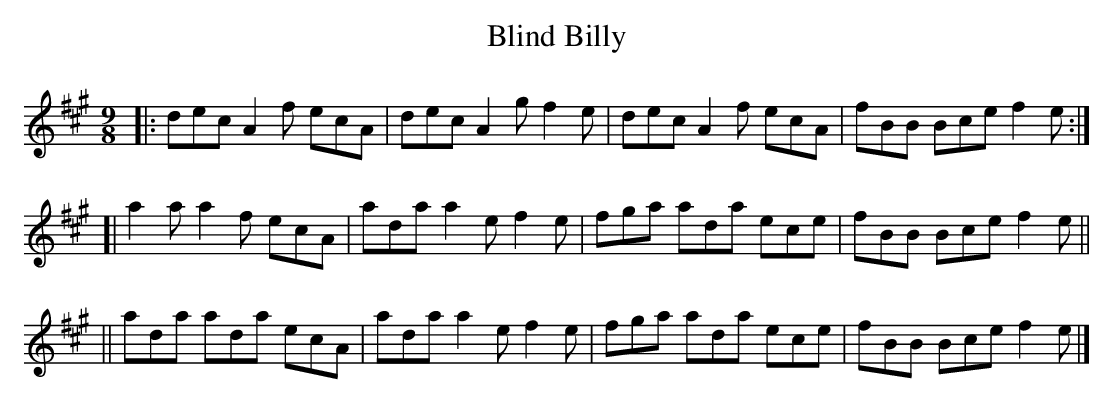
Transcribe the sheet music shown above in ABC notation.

X:1
T: Blind Billy
M: 9/8
L: 1/8
K: A
|: dec A2f ecA | dec A2g f2e | dec A2f ecA | fBB Bce f2e :|
[| a2a a2f ecA | ada a2e f2e | fga ada ece | fBB Bce f2e ||
|| ada ada ecA | ada a2e f2e | fga ada ece | fBB Bce f2e |]
